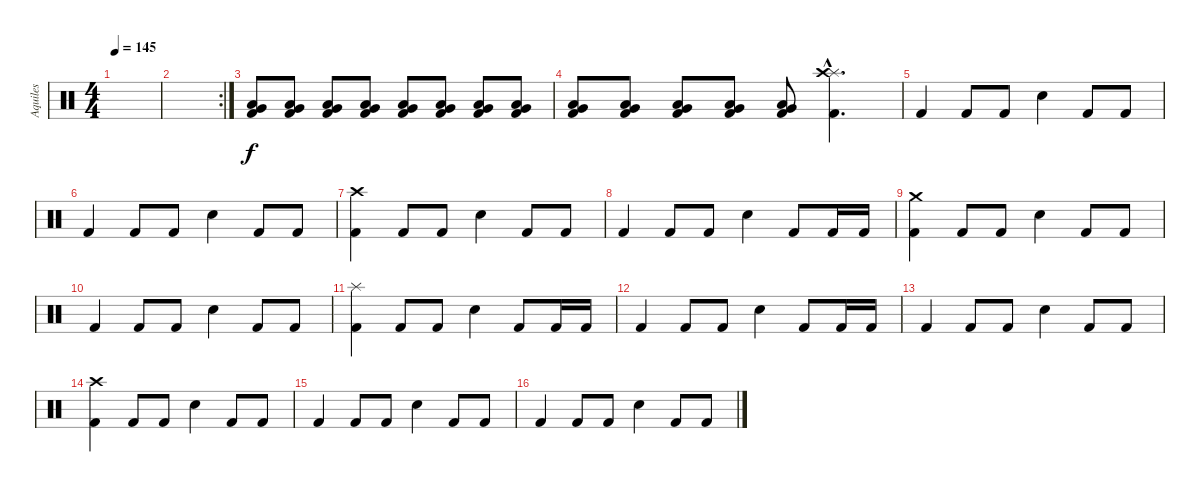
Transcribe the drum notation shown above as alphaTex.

\track ("Aquiles" "Aquiles") {instrument percussion}
\staff {score}
\articulation defaults
\ts (4 4)
\tempo 145
\clef neutral
\ks c
|
\rc 2
|
("Low Floor Tom (hit)" "Very Low Tom (hit)" "Kick (hit) 2").8{volume 15} ("Low Floor Tom (hit)" "Very Low Tom (hit)" "Kick (hit) 2").8 ("Low Floor Tom (hit)" "Very Low Tom (hit)" "Kick (hit) 2").8 ("Low Floor Tom (hit)" "Very Low Tom (hit)" "Kick (hit) 2").8 ("Low Floor Tom (hit)" "Very Low Tom (hit)" "Kick (hit) 2").8 ("Low Floor Tom (hit)" "Very Low Tom (hit)" "Kick (hit) 2").8 ("Low Floor Tom (hit)" "Very Low Tom (hit)" "Kick (hit) 2").8 ("Low Floor Tom (hit)" "Very Low Tom (hit)" "Kick (hit) 2").8 |
("Low Floor Tom (hit)" "Very Low Tom (hit)" "Kick (hit) 2").8 ("Low Floor Tom (hit)" "Very Low Tom (hit)" "Kick (hit) 2").8 ("Low Floor Tom (hit)" "Very Low Tom (hit)" "Kick (hit) 2").8 ("Low Floor Tom (hit)" "Very Low Tom (hit)" "Kick (hit) 2").8 ("Low Floor Tom (hit)" "Very Low Tom (hit)" "Kick (hit) 2").8 ("Splash (hit)"{hac} "Crash high (hit)"{hac} "Kick (hit) 2"{hac}).4{d} |
"Kick (hit) 2".4 "Kick (hit) 2".8 "Kick (hit) 2".8 "Electric Snare (hit)".4 "Kick (hit) 2".8 "Kick (hit) 2".8 |
"Kick (hit) 2".4 "Kick (hit) 2".8 "Kick (hit) 2".8 "Electric Snare (hit)".4 "Kick (hit) 2".8 "Kick (hit) 2".8 |
("Crash high (hit)" "Kick (hit) 2").4 "Kick (hit) 2".8 "Kick (hit) 2".8 "Electric Snare (hit)".4 "Kick (hit) 2".8 "Kick (hit) 2".8 |
"Kick (hit) 2".4 "Kick (hit) 2".8 "Kick (hit) 2".8 "Electric Snare (hit)".4 "Kick (hit) 2".8 "Kick (hit) 2".16 "Kick (hit) 2".16 |
("Crash medium (hit)" "Kick (hit) 2").4 "Kick (hit) 2".8 "Kick (hit) 2".8 "Electric Snare (hit)".4 "Kick (hit) 2".8 "Kick (hit) 2".8 |
"Kick (hit) 2".4 "Kick (hit) 2".8 "Kick (hit) 2".8 "Electric Snare (hit)".4 "Kick (hit) 2".8 "Kick (hit) 2".8 |
("Splash (hit)" "Kick (hit) 2").4 "Kick (hit) 2".8 "Kick (hit) 2".8 "Electric Snare (hit)".4 "Kick (hit) 2".8 "Kick (hit) 2".16 "Kick (hit) 2".16 |
"Kick (hit) 2".4 "Kick (hit) 2".8 "Kick (hit) 2".8 "Electric Snare (hit)".4 "Kick (hit) 2".8 "Kick (hit) 2".16 "Kick (hit) 2".16 |
"Kick (hit) 2".4 "Kick (hit) 2".8 "Kick (hit) 2".8 "Electric Snare (hit)".4 "Kick (hit) 2".8 "Kick (hit) 2".8 |
("Crash high (hit)" "Kick (hit) 2").4 "Kick (hit) 2".8 "Kick (hit) 2".8 "Electric Snare (hit)".4 "Kick (hit) 2".8 "Kick (hit) 2".8 |
"Kick (hit) 2".4 "Kick (hit) 2".8 "Kick (hit) 2".8 "Electric Snare (hit)".4 "Kick (hit) 2".8 "Kick (hit) 2".8 |
"Kick (hit) 2".4 "Kick (hit) 2".8 "Kick (hit) 2".8 "Electric Snare (hit)".4 "Kick (hit) 2".8 "Kick (hit) 2".8
